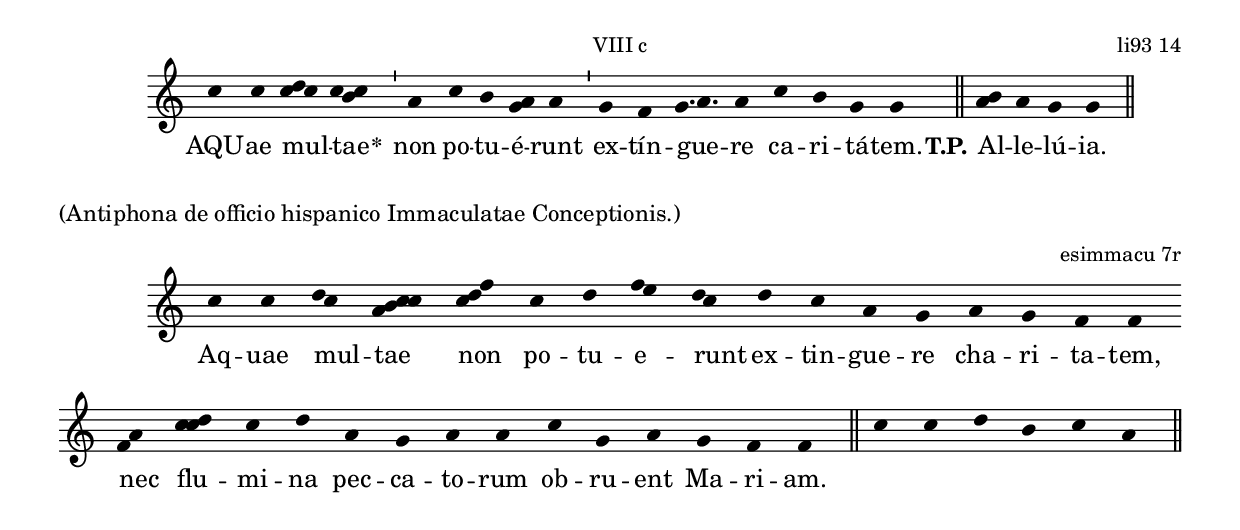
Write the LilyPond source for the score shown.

\version "2.19.32"

\include "../lib/synopsis.ily"

\score {
  \transpose c c' {
    \plainchant
    c'4 c' \melisma { c' d' c' } \melisma { c' b c' } \bar "'"
    a c' b \melisma { g a } a4. \bar "'"
    g f \melisma { g a } a c' b g4. g \bar "||"
    \melisma { a4 b } a g4. g \bar "||"
  }
  \addlyrics {
    AQU -- ae mul -- tae \set stanza = "*"
    non po -- tu -- é -- runt
    ex -- tín -- gue -- re ca -- ri -- tá -- tem.
    % In textibus propriis LH antiphona est sic, brevior quam in textibus antiquioribus,
    % ubi sequitur "nec flúmina óbruent illam."
    \set stanza = \markup{T.P.} Al -- le -- lú -- ia.
  }
  \header {
    quid = "antiphona"
    annotation = "VIII c"
    fontes = "li93 14"
  }
}

\markup{
  (Antiphona de officio hispanico Immaculatae Conceptionis.)
}
\score {
  \transpose c c' {
    \plainchant
    c'4 c' \melisma { d' c' } \melisma { a b c' c' } \bar ""
    \melisma { c' d' f' } c' d' \melisma { f' e' } \melisma { d' c' } \bar ""
    d' c' a g a g f f \bar ""
    \melisma { f a } \melisma { c' c' d' } c' d' a g a a \bar ""
    c' g a g f f \bar "||"

    c' c' d' b c' a \bar "||"
  }
  \addlyrics {
    Aq -- uae mul -- tae
    non po -- tu -- e -- runt
    ex -- tin -- gue -- re cha -- ri -- ta -- tem,
    nec flu -- mi -- na pec -- ca -- to -- rum
    ob -- ru -- ent Ma -- ri -- am.
  }
  \header {
    quid = "antiphona"
    fontes = "esimmacu 7r"
  }
}

%{
\score {
  \transpose c c' {
    \plainchant

  }
  \addlyrics {

  }
  \header {
    fontes = ""
  }
}
%}